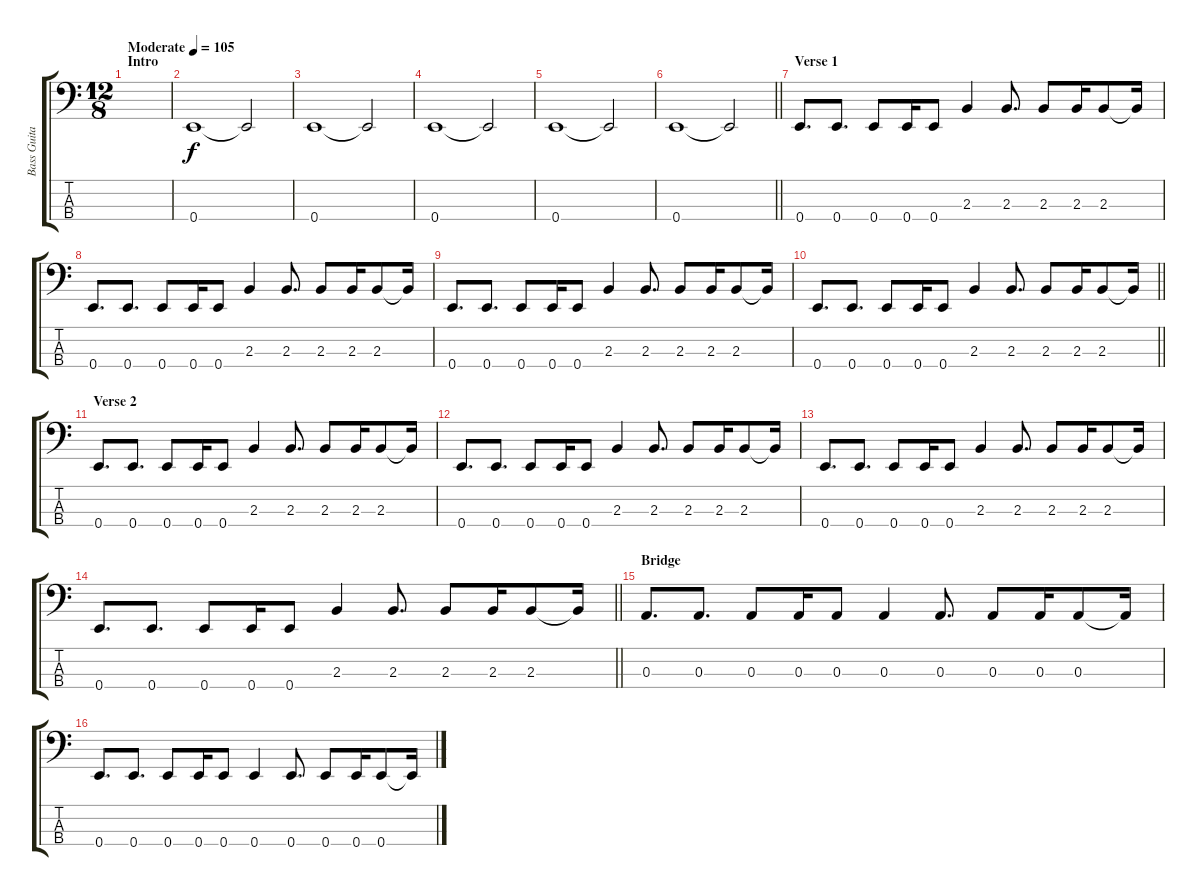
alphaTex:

\track ("Bass Guitar" "Bass Guita") {instrument electricbasspick}
\staff {score tabs}
\tuning (G2 D2 A1 E1) {hide}
\ts (12 8)
\section ("" "Intro")
\tempo (105 "Moderate")
\clef f4
\ks c
|
0.4.1 0.4{t}.2 |
0.4.1 0.4{t}.2 |
0.4.1 0.4{t}.2 |
0.4.1 0.4{t}.2 |
\barLineRight lightlight
0.4.1 0.4{t}.2 |
\section ("" "Verse 1")
0.4.8{d} 0.4.8{d} 0.4.8 0.4.16 0.4.8 2.3.4 2.3.8{d} 2.3.8 2.3.16 2.3.8 2.3{t}.16 |
0.4.8{d} 0.4.8{d} 0.4.8 0.4.16 0.4.8 2.3.4 2.3.8{d} 2.3.8 2.3.16 2.3.8 2.3{t}.16 |
0.4.8{d} 0.4.8{d} 0.4.8 0.4.16 0.4.8 2.3.4 2.3.8{d} 2.3.8 2.3.16 2.3.8 2.3{t}.16 |
\barLineRight lightlight
0.4.8{d} 0.4.8{d} 0.4.8 0.4.16 0.4.8 2.3.4 2.3.8{d} 2.3.8 2.3.16 2.3.8 2.3{t}.16 |
\section ("" "Verse 2")
0.4.8{d} 0.4.8{d} 0.4.8 0.4.16 0.4.8 2.3.4 2.3.8{d} 2.3.8 2.3.16 2.3.8 2.3{t}.16 |
0.4.8{d} 0.4.8{d} 0.4.8 0.4.16 0.4.8 2.3.4 2.3.8{d} 2.3.8 2.3.16 2.3.8 2.3{t}.16 |
0.4.8{d} 0.4.8{d} 0.4.8 0.4.16 0.4.8 2.3.4 2.3.8{d} 2.3.8 2.3.16 2.3.8 2.3{t}.16 |
\barLineRight lightlight
0.4.8{d} 0.4.8{d} 0.4.8 0.4.16 0.4.8 2.3.4 2.3.8{d} 2.3.8 2.3.16 2.3.8 2.3{t}.16 |
\section ("" "Bridge")
0.3.8{d} 0.3.8{d} 0.3.8 0.3.16 0.3.8 0.3.4 0.3.8{d} 0.3.8 0.3.16 0.3.8 0.3{t}.16 |
0.4.8{d} 0.4.8{d} 0.4.8 0.4.16 0.4.8 0.4.4 0.4.8{d} 0.4.8 0.4.16 0.4.8 0.4{t}.16
